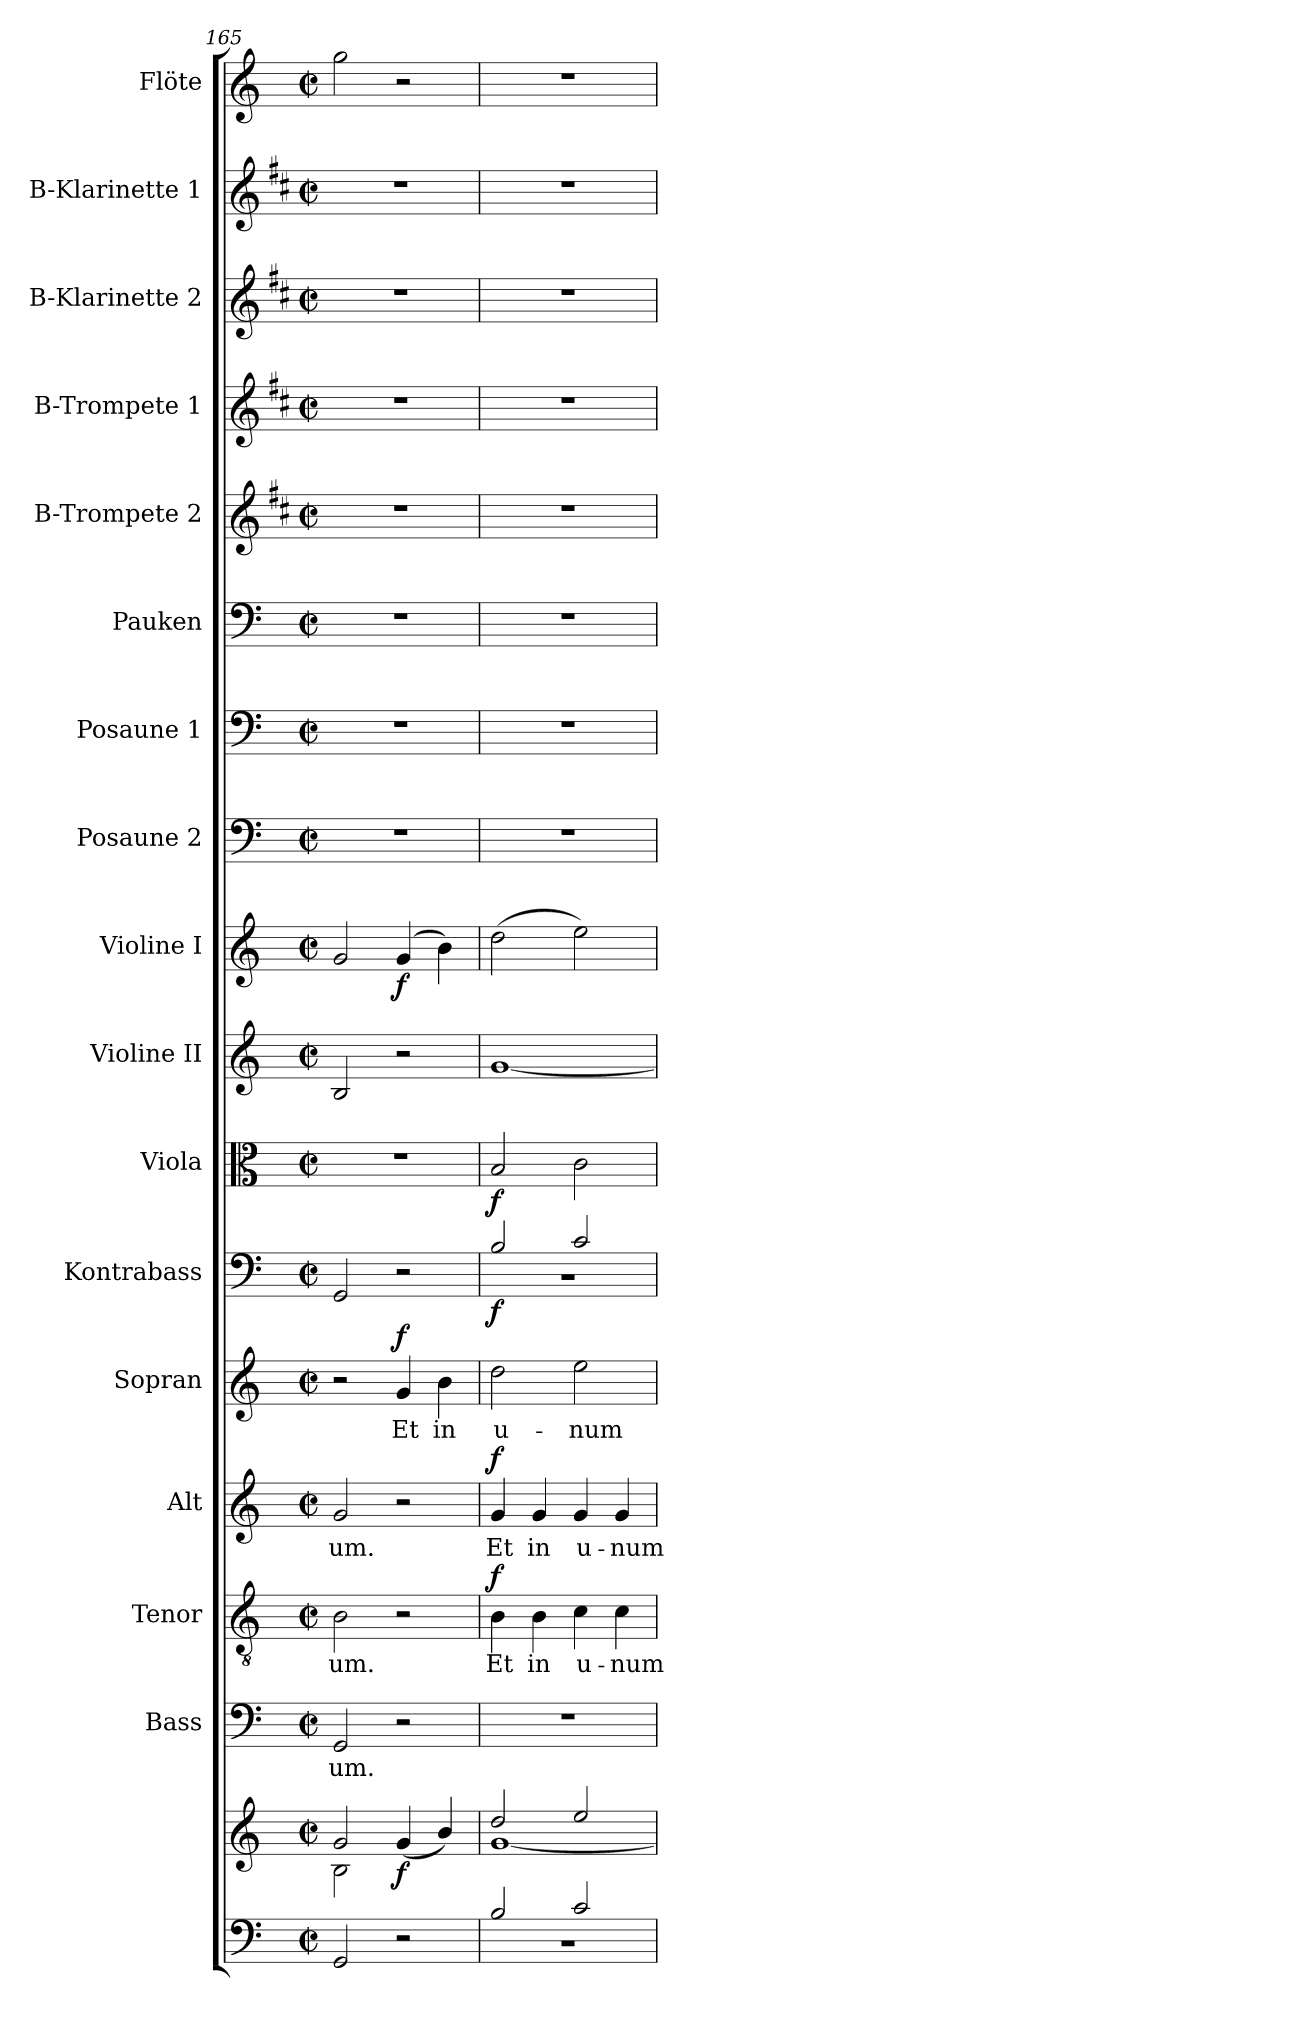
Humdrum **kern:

**kern	**kern	**dynam	**kern	**text	**kern	**text	**dynam	**kern	**text	**dynam	**kern	**text	**dynam	**kern	**dynam	**kern	**dynam	**kern	**kern	**dynam	**kern	**kern	**kern	**kern	**kern	**kern	**kern	**kern
*part17	*part17	*part17	*part16	*part16	*part15	*part15	*part15	*part14	*part14	*part14	*part13	*part13	*part13	*part12	*part12	*part11	*part11	*part10	*part9	*part9	*part8	*part7	*part6	*part5	*part4	*part3	*part2	*part1
*staff18	*staff17	*staff17/18	*staff16	*staff16	*staff15	*staff15	*staff15	*staff14	*staff14	*staff14	*staff13	*staff13	*staff13	*staff12	*staff12	*staff11	*staff11	*staff10	*staff9	*staff9	*staff8	*staff7	*staff6	*staff5	*staff4	*staff3	*staff2	*staff1
*	*	*	*I"Bass	*	*I"Tenor	*	*	*I"Alt	*	*	*I"Sopran	*	*	*I"Kontrabass	*	*I"Viola	*	*I"Violine II	*I"Violine I	*	*I"Posaune 2	*I"Posaune 1	*I"Pauken	*I"B-Trompete 2	*I"B-Trompete 1	*I"B-Klarinette 2	*I"B-Klarinette 1	*I"Flöte
*	*	*	*I'B.	*	*I'T.	*	*	*I'A.	*	*	*I'S.	*	*	*I'Kb.	*	*I'Vla.	*	*I'Vl. II	*I'Vl. I	*	*I'Pos. 2	*I'Pos. 1	*I'Pk.	*I'B Trp. 2	*I'B Trp. 1	*I'B Kl. 2	*I'B Kl. 1	*I'Fl.
*clefF4	*clefG2	*	*clefF4	*	*clefGv2	*	*	*clefG2	*	*	*clefG2	*	*	*clefF4	*	*clefC3	*	*clefG2	*clefG2	*	*clefF4	*clefF4	*clefF4	*clefG2	*clefG2	*clefG2	*clefG2	*clefG2
*	*	*	*	*	*	*	*	*	*	*	*	*	*	*ITrd7c12	*	*	*	*	*	*	*	*	*	*ITrd1c2	*ITrd1c2	*ITrd1c2	*ITrd1c2	*
*k[]	*k[]	*	*k[]	*	*k[]	*	*	*k[]	*	*	*k[]	*	*	*k[]	*	*k[]	*	*k[]	*k[]	*	*k[]	*k[]	*k[]	*k[]	*k[]	*k[]	*k[]	*k[]
*C:	*C:	*	*C:	*	*C:	*	*	*C:	*	*	*C:	*	*	*C:	*	*C:	*	*C:	*C:	*	*C:	*C:	*C:	*C:	*C:	*C:	*C:	*C:
*M2/2	*M2/2	*	*M2/2	*	*M2/2	*	*	*M2/2	*	*	*M2/2	*	*	*M2/2	*	*M2/2	*	*M2/2	*M2/2	*	*M2/2	*M2/2	*M2/2	*M2/2	*M2/2	*M2/2	*M2/2	*M2/2
*met(c|)	*met(c|)	*	*met(c|)	*	*met(c|)	*	*	*met(c|)	*	*	*met(c|)	*	*	*met(c|)	*	*met(c|)	*	*met(c|)	*met(c|)	*	*met(c|)	*met(c|)	*met(c|)	*met(c|)	*met(c|)	*met(c|)	*met(c|)	*met(c|)
=165	=165	=165	=165	=165	=165	=165	=165	=165	=165	=165	=165	=165	=165	=165	=165	=165	=165	=165	=165	=165	=165	=165	=165	=165	=165	=165	=165	=165
*	*^	*	*	*	*	*	*	*	*	*	*	*	*	*	*	*	*	*	*	*	*	*	*	*	*	*	*	*
!	!	!	!	!	!LO:LY:b	!	!LO:LY:b	!	!	!LO:LY:b	!	!	!	!	!	!	!	!	!	!	!	!	!	!	!	!	!	!	!
2GG/	2g/	2B\	.	2GG/	-um.	2B\	-um.	.	2g/	-um.	.	2r	.	.	2GGG/	.	1r	.	2B/	2g/	.	1r	1r	1r	1r	1r	1r	1r	2gg\
!	!	!	!LO:DY:b	!	!	!	!	!	!	!	!	!	!LO:LY:b	!LO:DY:a	!	!	!	!	!	!	!LO:DY:b	!	!	!	!	!	!	!	!
2r	(<4g/	2ryy	f	2r	.	2r	.	.	2r	.	.	4g/	Et	f	2r	.	.	.	2r	(4g/	f	.	.	.	.	.	.	.	2r
!	!	!	!	!	!	!	!	!	!	!	!	!	!LO:LY:b	!	!	!	!	!	!	!	!	!	!	!	!	!	!	!	!
.	4b/)	.	.	.	.	.	.	.	.	.	.	4b\	in	.	.	.	.	.	.	4b\)	.	.	.	.	.	.	.	.	.
=166	=166	=166	=166	=166	=166	=166	=166	=166	=166	=166	=166	=166	=166	=166	=166	=166	=166	=166	=166	=166	=166	=166	=166	=166	=166	=166	=166	=166	=166
*^	*	*	*	*	*	*	*	*	*	*	*	*	*	*	*	*	*	*	*	*	*	*	*	*	*	*	*	*	*
!	!	!	!	!	!	!	!	!LO:LY:b	!LO:DY:a	!	!LO:LY:b	!LO:DY:a	!	!LO:LY:b	!	!	!LO:DY:b	!	!LO:DY:b	!	!	!	!	!	!	!	!	!	!	!
*	*	*	*	*	*	*	*	*	*	*	*	*	*	*	*	*^	*	*	*	*	*	*	*	*	*	*	*	*	*	*
2B/	1r	2dd/	[<1g	.	1r	.	4B\	Et	f	4g/	Et	f	2dd\	u-	.	2BB/	1r	f	2B/	f	[1g	(>2dd\	.	1r	1r	1r	1r	1r	1r	1r	1r
!	!	!	!	!	!	!	!	!LO:LY:b	!	!	!LO:LY:b	!	!	!	!	!	!	!	!	!	!	!	!	!	!	!	!	!	!	!	!
.	.	.	.	.	.	.	4B\	in	.	4g/	in	.	.	.	.	.	.	.	.	.	.	.	.	.	.	.	.	.	.	.	.
!	!	!	!	!	!	!	!	!LO:LY:b	!	!	!LO:LY:b	!	!	!LO:LY:b	!	!	!	!	!	!	!	!	!	!	!	!	!	!	!	!	!
2c/	.	2ee/	.	.	.	.	4c\	u-	.	4g/	u-	.	2ee\	-num	.	2C/	.	.	2c\	.	.	2ee\)	.	.	.	.	.	.	.	.	.
!	!	!	!	!	!	!	!	!LO:LY:b	!	!	!LO:LY:b	!	!	!	!	!	!	!	!	!	!	!	!	!	!	!	!	!	!	!	!
.	.	.	.	.	.	.	4c\	-num	.	4g/	-num	.	.	.	.	.	.	.	.	.	.	.	.	.	.	.	.	.	.	.	.
*v	*v	*	*	*	*	*	*	*	*	*	*	*	*	*	*	*v	*v	*	*	*	*	*	*	*	*	*	*	*	*	*	*
*	*v	*v	*	*	*	*	*	*	*	*	*	*	*	*	*	*	*	*	*	*	*	*	*	*	*	*	*	*	*
=	=	=	=	=	=	=	=	=	=	=	=	=	=	=	=	=	=	=	=	=	=	=	=	=	=	=	=	=
*-	*-	*-	*-	*-	*-	*-	*-	*-	*-	*-	*-	*-	*-	*-	*-	*-	*-	*-	*-	*-	*-	*-	*-	*-	*-	*-	*-	*-
